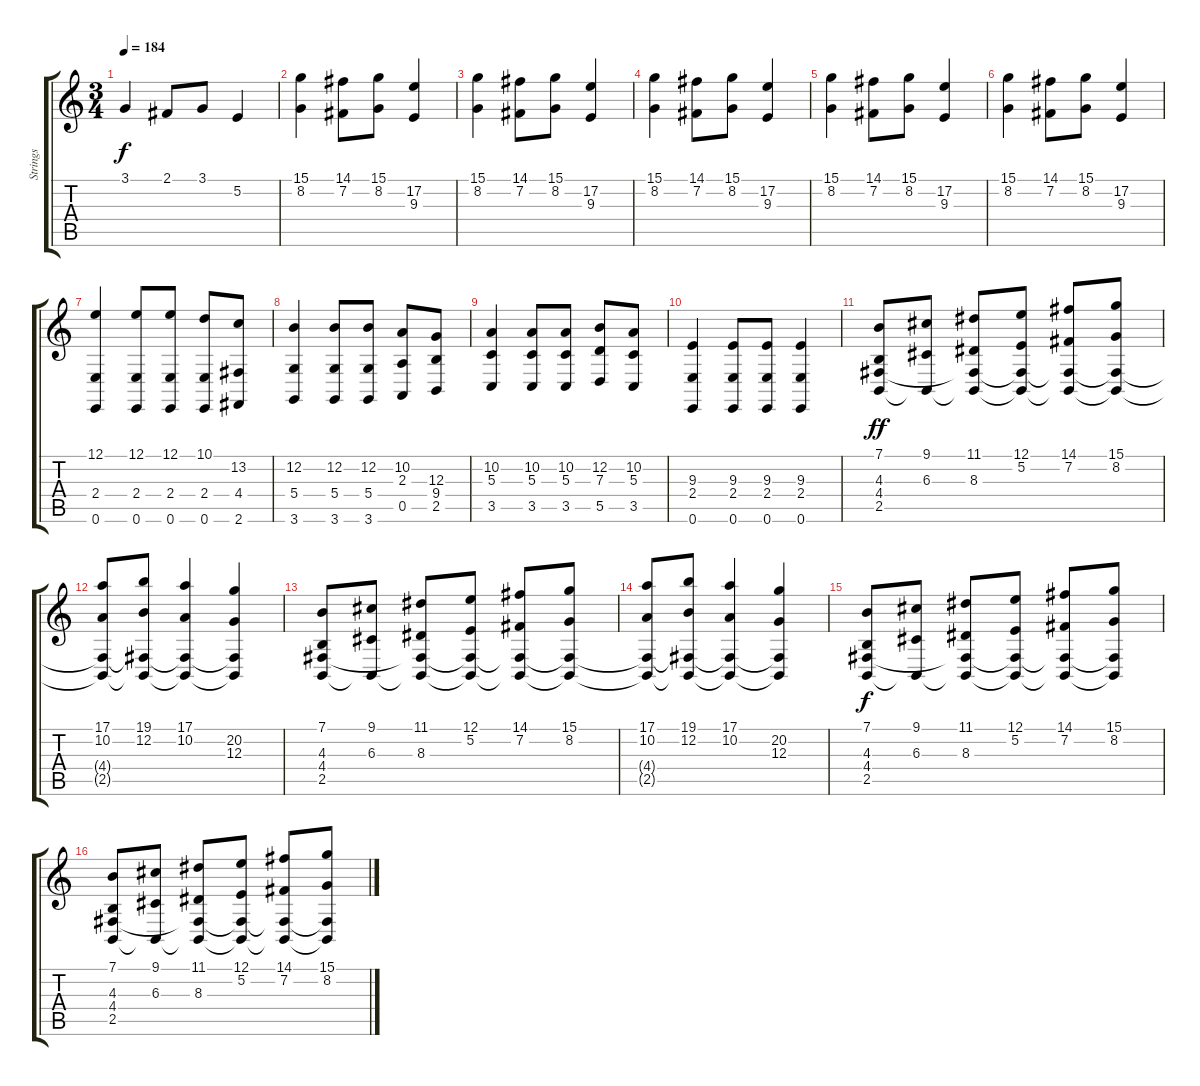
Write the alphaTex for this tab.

\track ("Strings" "Strings") {instrument stringensemble1}
\staff {score tabs}
\tuning (E4 B3 G3 D3 A2 E2) {hide}
\ts (3 4)
\tempo 184
\clef g2
\ks c
3.1.4{dy f} 2.1.8 3.1.8 5.2.4 |
(15.1 8.2).4 (14.1 7.2).8 (15.1 8.2).8 (17.2 9.3).4 |
(15.1 8.2).4 (14.1 7.2).8 (15.1 8.2).8 (17.2 9.3).4 |
(15.1 8.2).4 (14.1 7.2).8 (15.1 8.2).8 (17.2 9.3).4 |
(15.1 8.2).4 (14.1 7.2).8 (15.1 8.2).8 (17.2 9.3).4 |
(15.1 8.2).4 (14.1 7.2).8 (15.1 8.2).8 (17.2 9.3).4 |
(12.1 2.4 0.6).4{volume 13} (12.1 2.4 0.6).8 (12.1 2.4 0.6).8 (10.1 2.4 0.6).8 (13.2 4.4 2.6).8 |
(12.2 5.4 3.6).4 (12.2 5.4 3.6).8 (12.2 5.4 3.6).8 (10.2 2.3 0.5).8 (12.3 9.4 2.5).8 |
(10.2 5.3 3.5).4 (10.2 5.3 3.5).8 (10.2 5.3 3.5).8 (12.2 7.3 5.5).8 (10.2 5.3 3.5).8 |
(9.3 2.4 0.6).4 (9.3 2.4 0.6).8 (9.3 2.4 0.6).8 (9.3 2.4 0.6).4 |
(7.1 4.3 4.4 2.5).8{dy ff} (9.1 6.3 2.5{t}).8 (11.1 8.3 4.4{t} 2.5{t}).8 (12.1 5.2 4.4{t} 2.5{t}).8 (14.1 7.2 4.4{t} 2.5{t}).8 (15.1 8.2 4.4{t} 2.5{t}).8 |
(17.1 10.2 4.4{t} 2.5{t}).8 (19.1 12.2 4.4{t} 2.5{t}).8 (17.1 10.2 4.4{t} 2.5{t}).4 (20.2 12.3 4.4{t} 2.5{t}).4 |
(7.1 4.3 4.4 2.5).8 (9.1 6.3 2.5{t}).8 (11.1 8.3 4.4{t} 2.5{t}).8 (12.1 5.2 4.4{t} 2.5{t}).8 (14.1 7.2 4.4{t} 2.5{t}).8 (15.1 8.2 4.4{t} 2.5{t}).8 |
(17.1 10.2 4.4{t} 2.5{t}).8 (19.1 12.2 4.4{t} 2.5{t}).8 (17.1 10.2 4.4{t} 2.5{t}).4 (20.2 12.3 4.4{t} 2.5{t}).4 |
(7.1 4.3 4.4 2.5).8{dy f} (9.1 6.3 2.5{t}).8 (11.1 8.3 4.4{t} 2.5{t}).8 (12.1 5.2 4.4{t} 2.5{t}).8 (14.1 7.2 4.4{t} 2.5{t}).8 (15.1 8.2 4.4{t} 2.5{t}).8 |
(7.1 4.3 4.4 2.5).8 (9.1 6.3 2.5{t}).8 (11.1 8.3 4.4{t} 2.5{t}).8 (12.1 5.2 4.4{t} 2.5{t}).8 (14.1 7.2 4.4{t} 2.5{t}).8 (15.1 8.2 4.4{t} 2.5{t}).8
